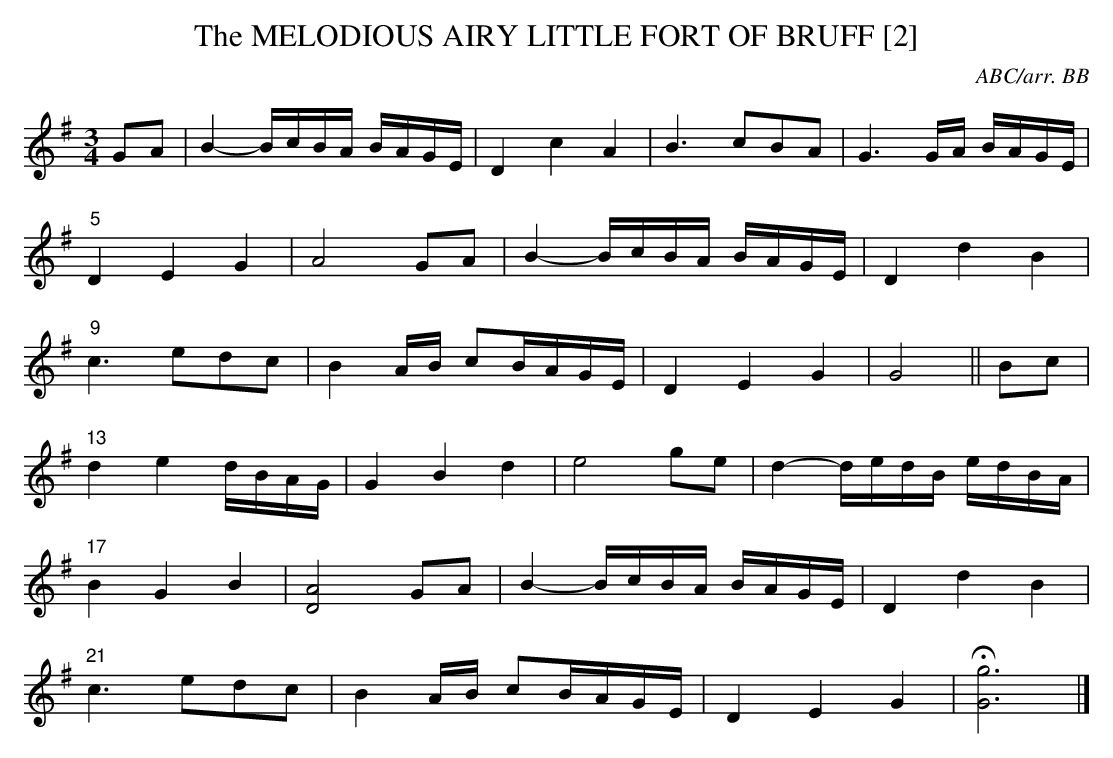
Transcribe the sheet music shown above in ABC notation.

X:1
T:MELODIOUS AIRY LITTLE FORT OF BRUFF [2], The
Y:"plaintively"
C:ABC/arr. BB
L:1/8
M:3/4
K:G
GA|B2-B/c/B/A/ B/A/G/E/|D2 c2 A2|B3 cBA|G3 G/A/ B/A/G/E/|
"5"D2E2G2|A4 GA|B2-B/c/B/A/ B/A/G/E/|D2d2B2|
"9"c3 edc|B2A/B/ cB/A/G/E/|D2E2G2|G4||Bc|
"13"d2e2 d/B/A/G/|G2B2d2|e4 ge|d2-d/e/d/B/ e/d/B/A/|
"17"B2G2B2|[A4D4] GA|B2-B/c/B/A/ B/A/G/E/|D2d2B2|
"21"c3 edc|B2A/B/ cB/A/G/E/|D2E2G2|H[G6g6]|]
